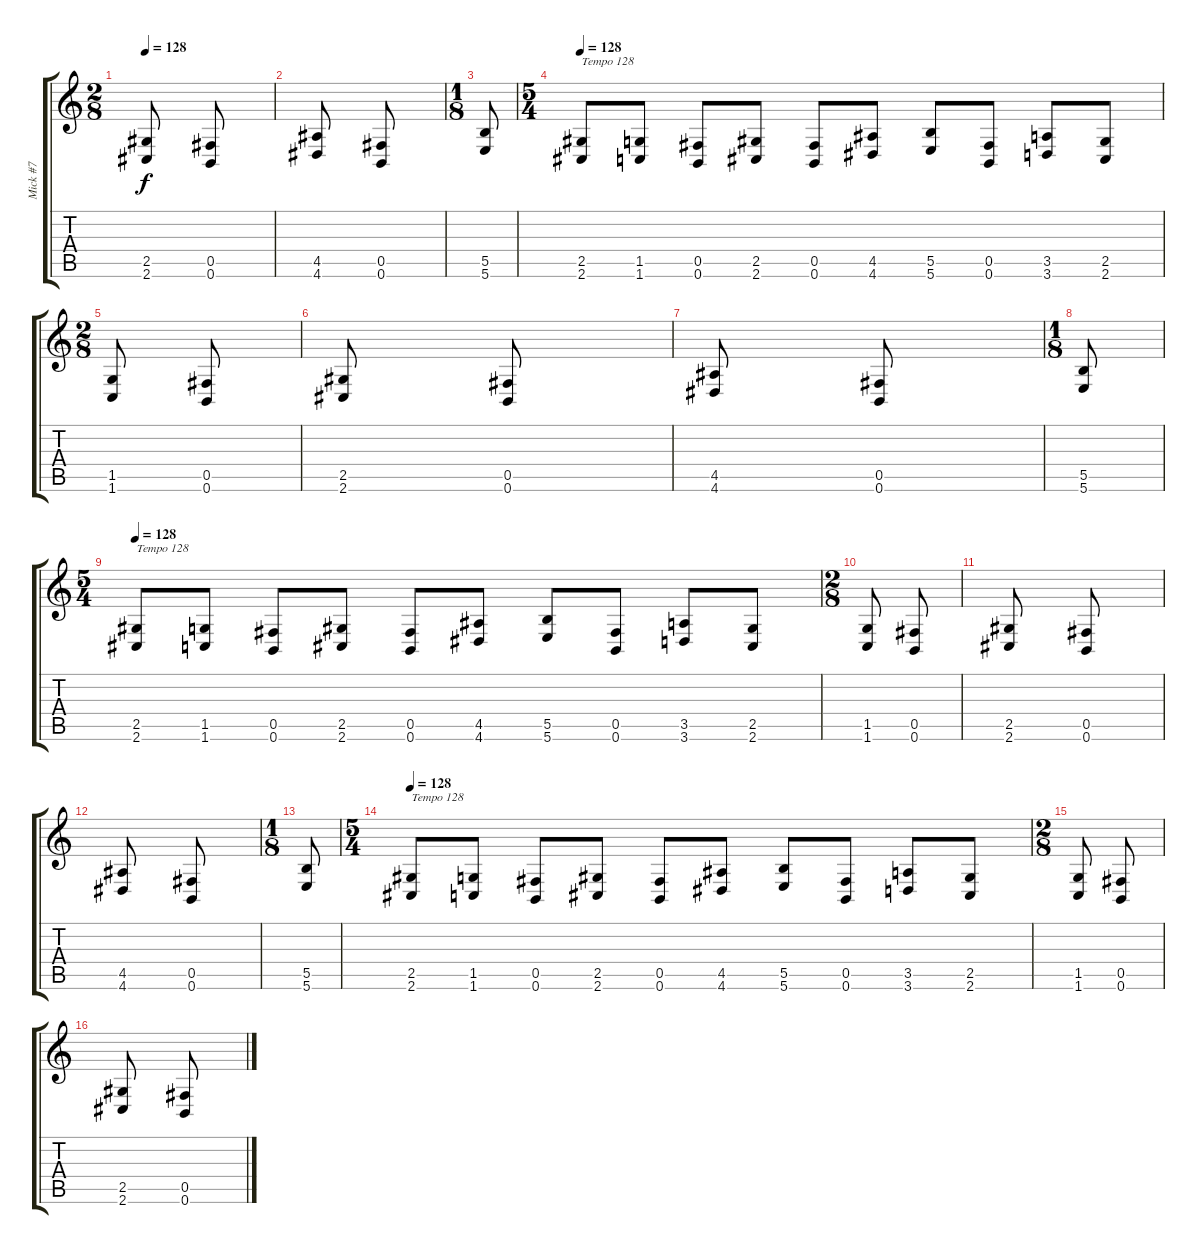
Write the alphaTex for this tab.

\track ("Mick #7" "Mick #7") {instrument overdrivenguitar}
\staff {score tabs}
\tuning (Db4 Ab3 E3 B2 Gb2 B1) {hide}
\ts (2 8)
\tempo 128
\clef g2
\ks c
(2.5 2.6).8{dy f} (0.5 0.6).8 |
(4.5 4.6).8 (0.5 0.6).8 |
\ts (1 8)
(5.5 5.6).8 |
\ts (5 4)
\tempo 128
(2.5 2.6).8{txt "Tempo 128"} (1.5 1.6).8 (0.5 0.6).8 (2.5 2.6).8 (0.5 0.6).8 (4.5 4.6).8 (5.5 5.6).8 (0.5 0.6).8 (3.5 3.6).8 (2.5 2.6).8 |
\ts (2 8)
(1.5 1.6).8 (0.5 0.6).8 |
(2.5 2.6).8 (0.5 0.6).8 |
(4.5 4.6).8 (0.5 0.6).8 |
\ts (1 8)
(5.5 5.6).8 |
\ts (5 4)
\tempo 128
(2.5 2.6).8{txt "Tempo 128"} (1.5 1.6).8 (0.5 0.6).8 (2.5 2.6).8 (0.5 0.6).8 (4.5 4.6).8 (5.5 5.6).8 (0.5 0.6).8 (3.5 3.6).8 (2.5 2.6).8 |
\ts (2 8)
(1.5 1.6).8 (0.5 0.6).8 |
(2.5 2.6).8 (0.5 0.6).8 |
(4.5 4.6).8 (0.5 0.6).8 |
\ts (1 8)
(5.5 5.6).8 |
\ts (5 4)
\tempo 128
(2.5 2.6).8{txt "Tempo 128"} (1.5 1.6).8 (0.5 0.6).8 (2.5 2.6).8 (0.5 0.6).8 (4.5 4.6).8 (5.5 5.6).8 (0.5 0.6).8 (3.5 3.6).8 (2.5 2.6).8 |
\ts (2 8)
(1.5 1.6).8 (0.5 0.6).8 |
(2.5 2.6).8 (0.5 0.6).8
